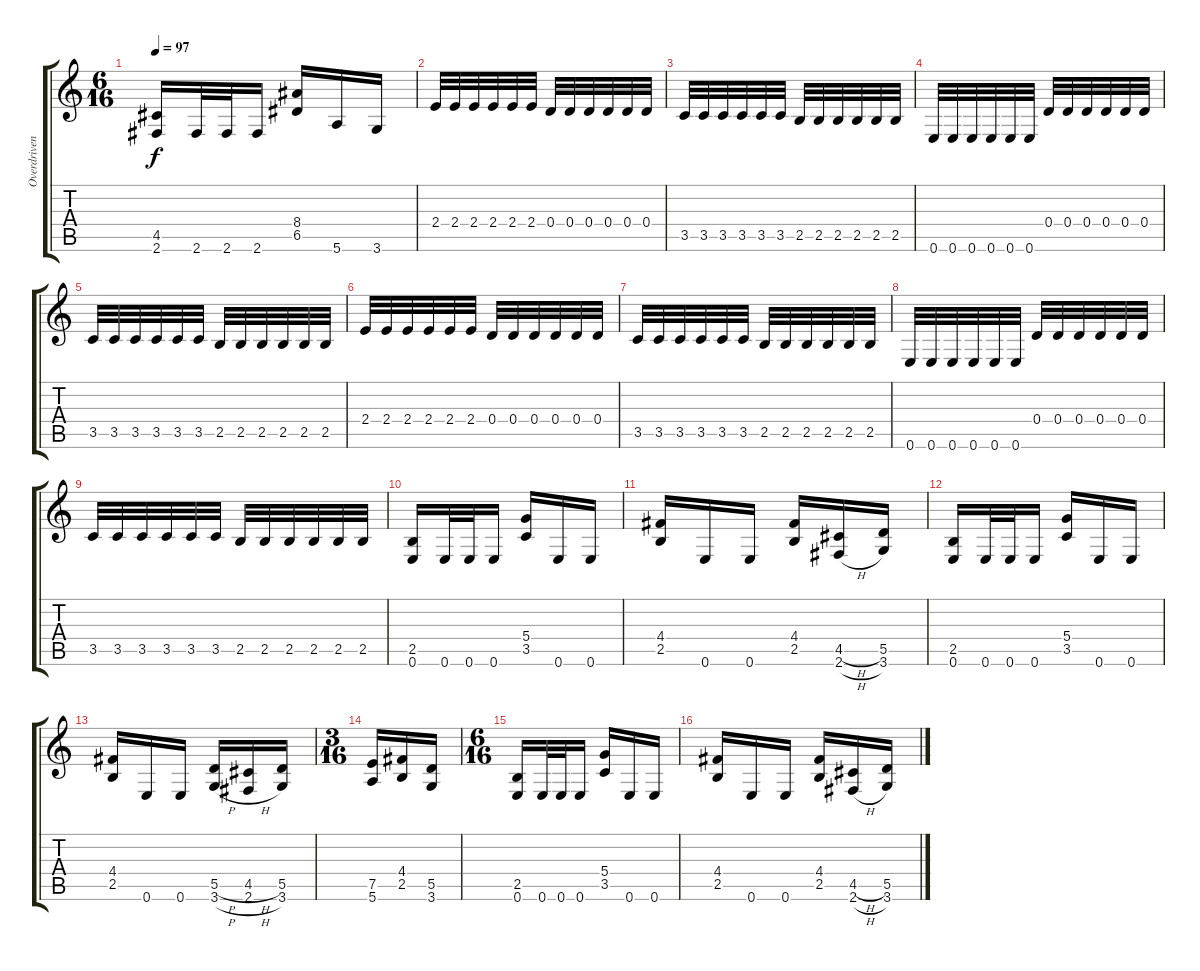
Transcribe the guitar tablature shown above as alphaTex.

\track ("Overdriven Guitar 1" "Overdriven") {instrument overdrivenguitar}
\staff {score tabs}
\tuning (E4 B3 G3 D3 A2 E2) {hide}
\ts (6 16)
\tempo 97
\clef g2
\ks c
(4.5 2.6).16{dy f} 2.6.32 2.6.32 2.6.16 (8.4 6.5).16 5.6.16 3.6.16 |
2.4.32{balance 12} 2.4.32 2.4.32 2.4.32 2.4.32 2.4.32 0.4.32 0.4.32 0.4.32 0.4.32 0.4.32 0.4.32 |
3.5.32 3.5.32 3.5.32 3.5.32 3.5.32 3.5.32 2.5.32 2.5.32 2.5.32 2.5.32 2.5.32 2.5.32 |
0.6.32 0.6.32 0.6.32 0.6.32 0.6.32 0.6.32 0.4.32 0.4.32 0.4.32 0.4.32 0.4.32 0.4.32 |
3.5.32 3.5.32 3.5.32 3.5.32 3.5.32 3.5.32 2.5.32 2.5.32 2.5.32 2.5.32 2.5.32 2.5.32 |
2.4.32 2.4.32 2.4.32 2.4.32 2.4.32 2.4.32 0.4.32 0.4.32 0.4.32 0.4.32 0.4.32 0.4.32 |
3.5.32 3.5.32 3.5.32 3.5.32 3.5.32 3.5.32 2.5.32 2.5.32 2.5.32 2.5.32 2.5.32 2.5.32 |
0.6.32 0.6.32 0.6.32 0.6.32 0.6.32 0.6.32 0.4.32 0.4.32 0.4.32 0.4.32 0.4.32 0.4.32 |
3.5.32 3.5.32 3.5.32 3.5.32 3.5.32 3.5.32 2.5.32 2.5.32 2.5.32 2.5.32 2.5.32 2.5.32 |
(2.5 0.6).16{balance 4} 0.6.32 0.6.32 0.6.16 (5.4 3.5).16 0.6.16 0.6.16 |
(4.4 2.5).16 0.6.16 0.6.16 (4.4 2.5).16 (4.5{h} 2.6{h}).16 (5.5 3.6).16 |
(2.5 0.6).16 0.6.32 0.6.32 0.6.16 (5.4 3.5).16 0.6.16 0.6.16 |
(4.4 2.5).16 0.6.16 0.6.16 (5.5{h} 3.6{h}).16 (4.5{h} 2.6{h}).16 (5.5 3.6).16 |
\ts (3 16)
(7.5 5.6).16 (4.4 2.5).16 (5.5 3.6).16 |
\ts (6 16)
(2.5 0.6).16 0.6.32 0.6.32 0.6.16 (5.4 3.5).16 0.6.16 0.6.16 |
(4.4 2.5).16 0.6.16 0.6.16 (4.4 2.5).16 (4.5{h} 2.6{h}).16 (5.5 3.6).16
